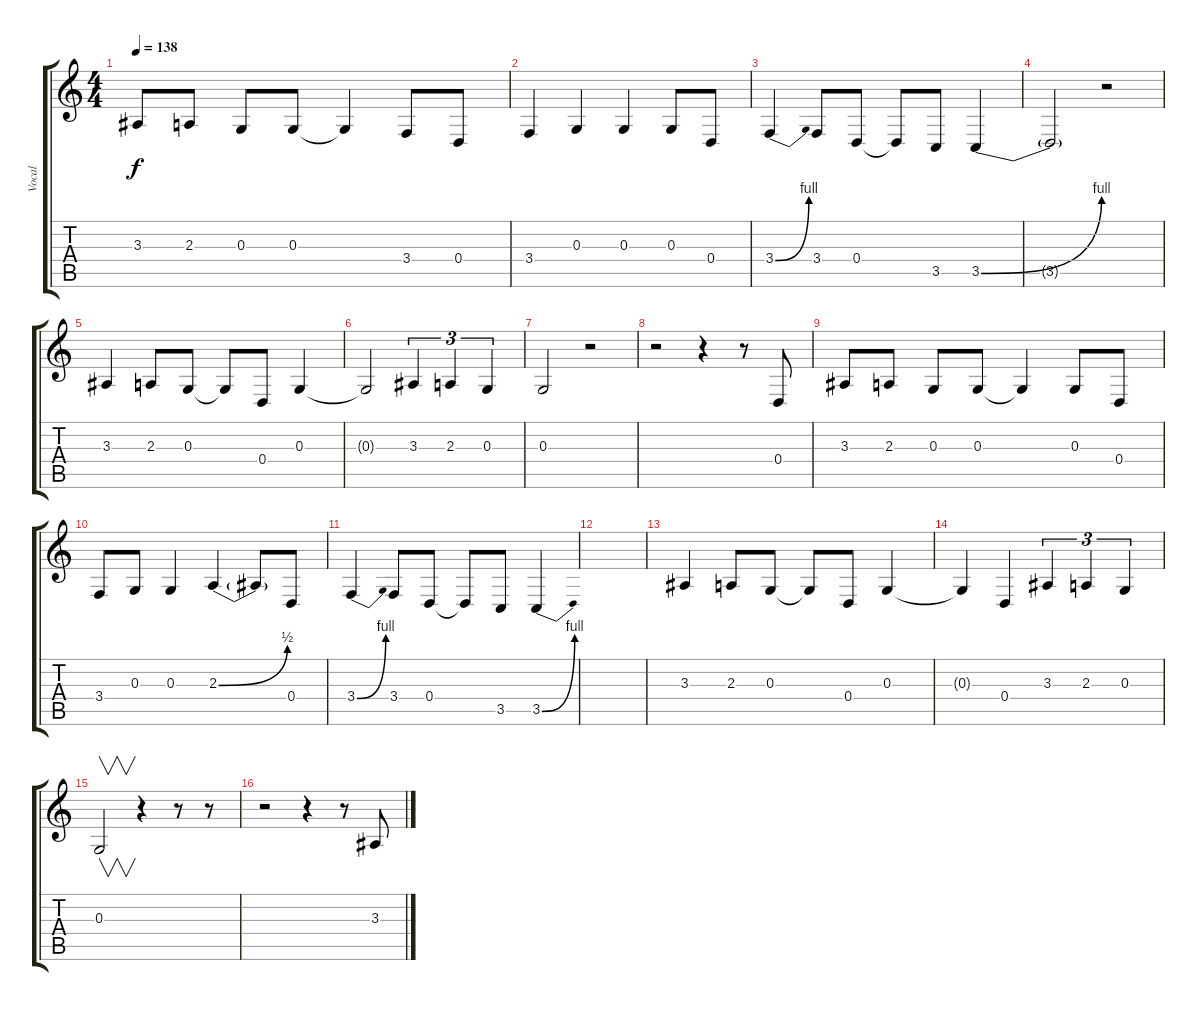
\track ("Vocal" "Vocal") {instrument altosax}
\staff {score tabs}
\tuning (E4 B3 G3 D3 A2 E2) {hide}
\ts (4 4)
\tempo 138
\clef g2
\ks c
3.3.8{dy f} 2.3.8 0.3.8 0.3.8 0.3{t}.4 3.4.8 0.4.8 |
3.4.4 0.3.4 0.3.4 0.3.8 0.4.8 |
3.4{be (bend 0 0 60 4)}.4 3.4.8 0.4.8 0.4{t}.8 3.5.8 3.5{be (bend 0 0 60 4)}.4 |
3.5{t}.2 r.2 |
3.3.4 2.3.8 0.3.8 0.3{t}.8 0.4.8 0.3.4 |
0.3{t}.2 3.3.4{tu (3 2)} 2.3.4{tu (3 2)} 0.3.4{tu (3 2)} |
0.3.2 r.2 |
r.2 r.4 r.8 0.4.8 |
3.3.8 2.3.8 0.3.8 0.3.8 0.3{t}.4 0.3.8 0.4.8 |
3.4.8 0.3.8 0.3.4 2.3{be (bend 0 0 60 2)}.4 2.3{t}.8 0.4.8 |
3.4{be (bend 0 0 60 4)}.4 3.4.8 0.4.8 0.4{t}.8 3.5.8 3.5{be (bend 0 0 60 4)}.4 |
|
3.3.4 2.3.8 0.3.8 0.3{t}.8 0.4.8 0.3.4 |
0.3{t}.4 0.4.4 3.3.4{tu (3 2)} 2.3.4{tu (3 2)} 0.3.4{tu (3 2)} |
0.3.2{v} r.4 r.8 r.8 |
r.2 r.4 r.8 3.3.8
